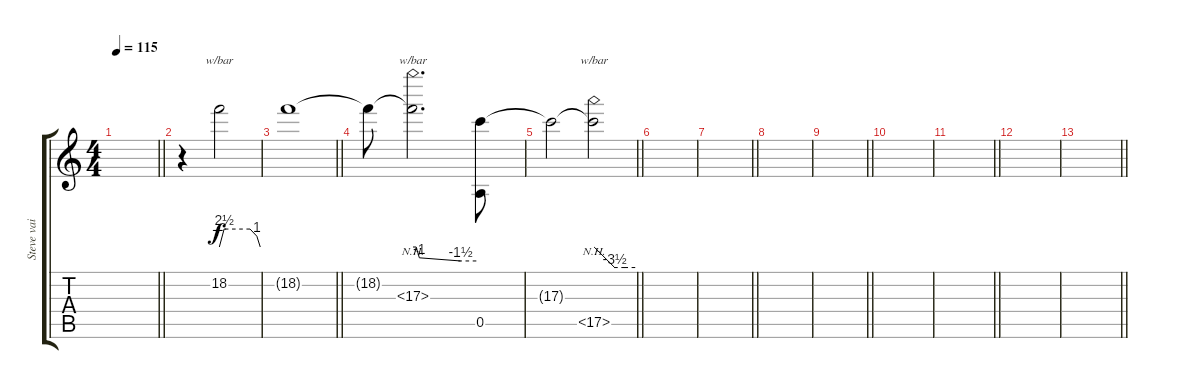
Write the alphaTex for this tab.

\track ("Steve vai" "Steve vai") {instrument distortionguitar}
\staff {score tabs}
\tuning (E4 B3 G3 D3 A2 E2) {hide}
\ts (4 4)
\tempo 115
\clef g2
\barLineRight lightlight
\ks c
|
r.4 18.2.2{tbe (custom default 0 0 7 10 10 10 45 10 55 4 60 0)} |
\barLineRight lightlight
18.2{t}.1 |
18.2{t}.8 (18.2{t} 17.3{nh}).2{d tbe (custom default 0 0 3 0 6 -4 45 -6 60 -6)} (17.3{t} 0.5).8 |
\barLineRight lightlight
17.3{t}.2 (17.3{t} 17.5{nh}).2{tbe (custom default 0 0 30 -14 45 -14 60 -14)} |
|
\barLineRight lightlight
|
|
\barLineRight lightlight
|
|
\barLineRight lightlight
|
|
\barLineRight lightlight
